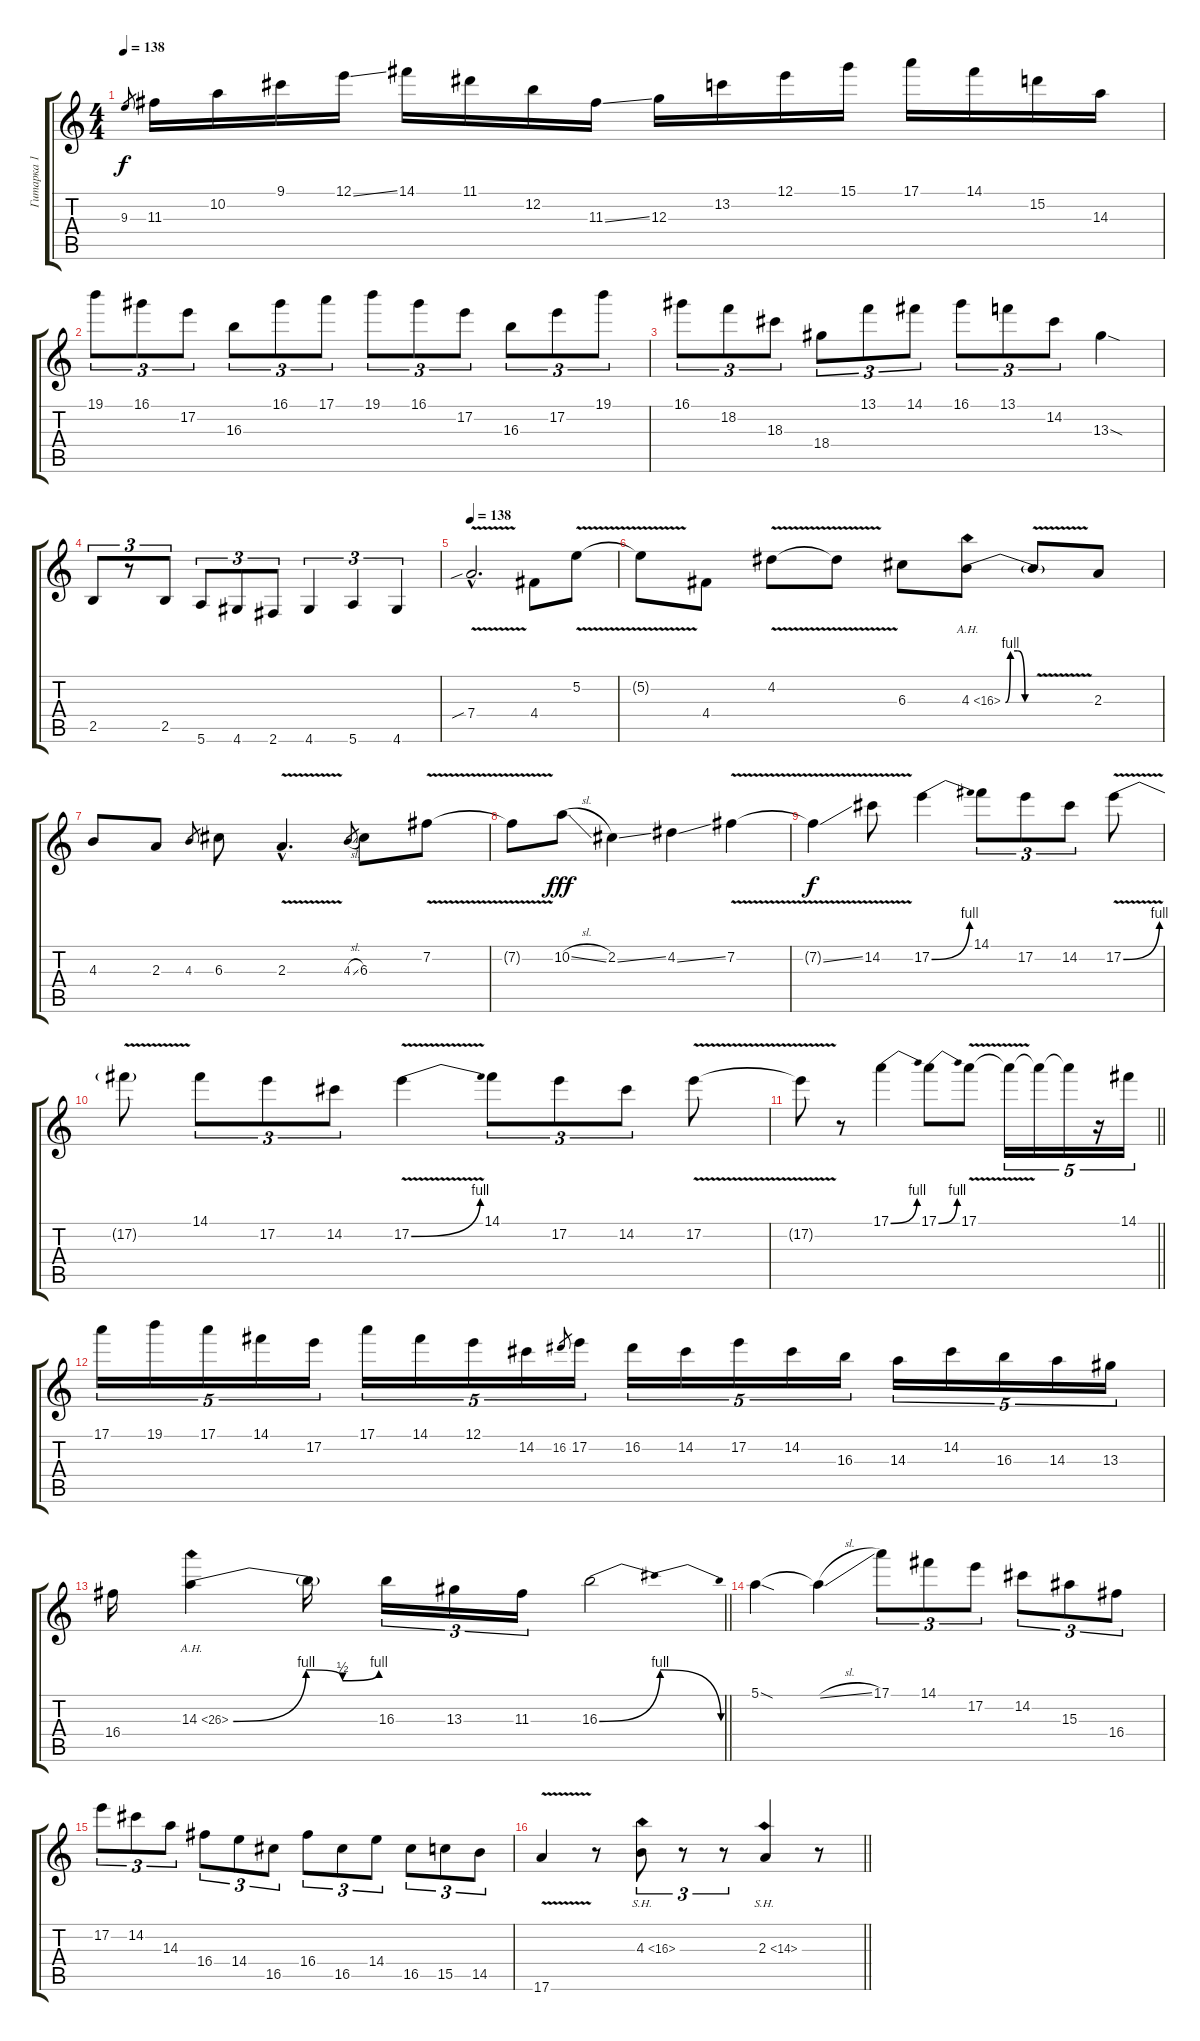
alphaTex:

\track ("Гитарка 1" "Гитарка 1") {instrument distortionguitar}
\staff {score tabs}
\tuning (E4 B3 G3 D3 A2 E2) {hide}
\ts (4 4)
\tempo 138
\clef g2
\ks c
9.3.8{gr dy f} 11.3.16 10.2.16 9.1.16 12.1{ss}.16 14.1.16 11.1.16 12.2.16 11.3{ss}.16 12.3.16 13.2.16 12.1.16 15.1.16 17.1.16 14.1.16 15.2.16 14.3.16 |
19.1.8{tu (3 2)} 16.1.8{tu (3 2)} 17.2.8{tu (3 2)} 16.3.8{tu (3 2)} 16.1.8{tu (3 2)} 17.1.8{tu (3 2)} 19.1.8{tu (3 2)} 16.1.8{tu (3 2)} 17.2.8{tu (3 2)} 16.3.8{tu (3 2)} 17.2.8{tu (3 2)} 19.1.8{tu (3 2)} |
16.1.8{tu (3 2)} 18.2.8{tu (3 2)} 18.3.8{tu (3 2)} 18.4.8{tu (3 2)} 13.1.8{tu (3 2)} 14.1.8{tu (3 2)} 16.1.8{tu (3 2)} 13.1.8{tu (3 2)} 14.2.8{tu (3 2)} 13.3{sod}.4 |
2.5.8{tu (3 2)} r.8{tu (3 2)} 2.5.8{tu (3 2)} 5.6.8{tu (3 2)} 4.6.8{tu (3 2)} 2.6.8{tu (3 2)} 4.6.4{tu (3 2)} 5.6.4{tu (3 2)} 4.6.4{tu (3 2)} |
\tempo 138
7.4{v sib hac}.2{d} 4.4.8 5.2{v}.8 |
5.2{t}.8 4.4.8 4.2{v}.8 4.2{t}.8 6.3.8 4.3{be (custom 0 0 10 4 25 4 40 0 60 0) ah 12}.8 4.3{v t}.8 2.3.8 |
4.3.8 2.3.8 4.3.8{gr} 6.3.8 2.3{v hac}.4{d} 4.3{sl}.8{gr} 6.3.8 7.2{v}.8 |
7.2{t}.8 10.2{sl}.8{dy fff} 2.2{ss}.4 4.2{ss}.4 7.2{v}.4 |
7.2{v ss t}.4{dy f} 14.2{v}.8 17.2{be (bend 0 0 60 4)}.4 14.1.8{tu (3 2)} 17.2.8{tu (3 2)} 14.2.8{tu (3 2)} 17.2{be (bend 0 0 60 4) v}.8 |
17.2{t}.8 14.1.8{tu (3 2)} 17.2.8{tu (3 2)} 14.2.8{tu (3 2)} 17.2{be (bend 0 0 60 4) v}.4 14.1.8{tu (3 2)} 17.2.8{tu (3 2)} 14.2.8{tu (3 2)} 17.2{v}.8 |
\barLineRight lightlight
17.2{t}.8 r.8 17.1{be (bend 0 0 60 4)}.4 17.1{be (bend 0 0 60 4)}.8 17.1{v}.8 17.1{t}.16{tu (5 4)} 17.1{t}.16{tu (5 4)} 17.1{t}.16{tu (5 4)} r.16{tu (5 4)} 14.1.16{tu (5 4)} |
17.1.16{tu (5 4)} 19.1.16{tu (5 4)} 17.1.16{tu (5 4)} 14.1.16{tu (5 4)} 17.2.16{tu (5 4)} 17.1.16{tu (5 4)} 14.1.16{tu (5 4)} 12.1.16{tu (5 4)} 14.2.16{tu (5 4)} 16.2.8{gr} 17.2.16{tu (5 4)} 16.2.16{tu (5 4)} 14.2.16{tu (5 4)} 17.2.16{tu (5 4)} 14.2.16{tu (5 4)} 16.3.16{tu (5 4)} 14.3.16{tu (5 4)} 14.2.16{tu (5 4)} 16.3.16{tu (5 4)} 14.3.16{tu (5 4)} 13.3.16{tu (5 4)} |
\barLineRight lightlight
16.4.16 14.3{be (custom 0 0 30 4 45 2 60 4) ah 12}.4 14.3{t}.16 16.3.16{tu (3 2)} 13.3.16{tu (3 2)} 11.3.16{tu (3 2)} 16.3{be (bendrelease 0 0 25 4 50 4 60 0)}.2 |
5.1{sod}.4 5.1{sl t}.4 17.1.8{tu (3 2)} 14.1.8{tu (3 2)} 17.2.8{tu (3 2)} 14.2.8{tu (3 2)} 15.3.8{tu (3 2)} 16.4.8{tu (3 2)} |
17.2.8{tu (3 2)} 14.2.8{tu (3 2)} 14.3.8{tu (3 2)} 16.4.8{tu (3 2)} 14.4.8{tu (3 2)} 16.5.8{tu (3 2)} 16.4.8{tu (3 2)} 16.5.8{tu (3 2)} 14.4.8{tu (3 2)} 16.5.8{tu (3 2)} 15.5.8{tu (3 2)} 14.5.8{tu (3 2)} |
\barLineRight lightlight
17.6{v}.4 r.8 4.3{sh 12}.8{tu (3 2)} r.8{tu (3 2)} r.8{tu (3 2)} 2.3{sh 12}.4 r.8
